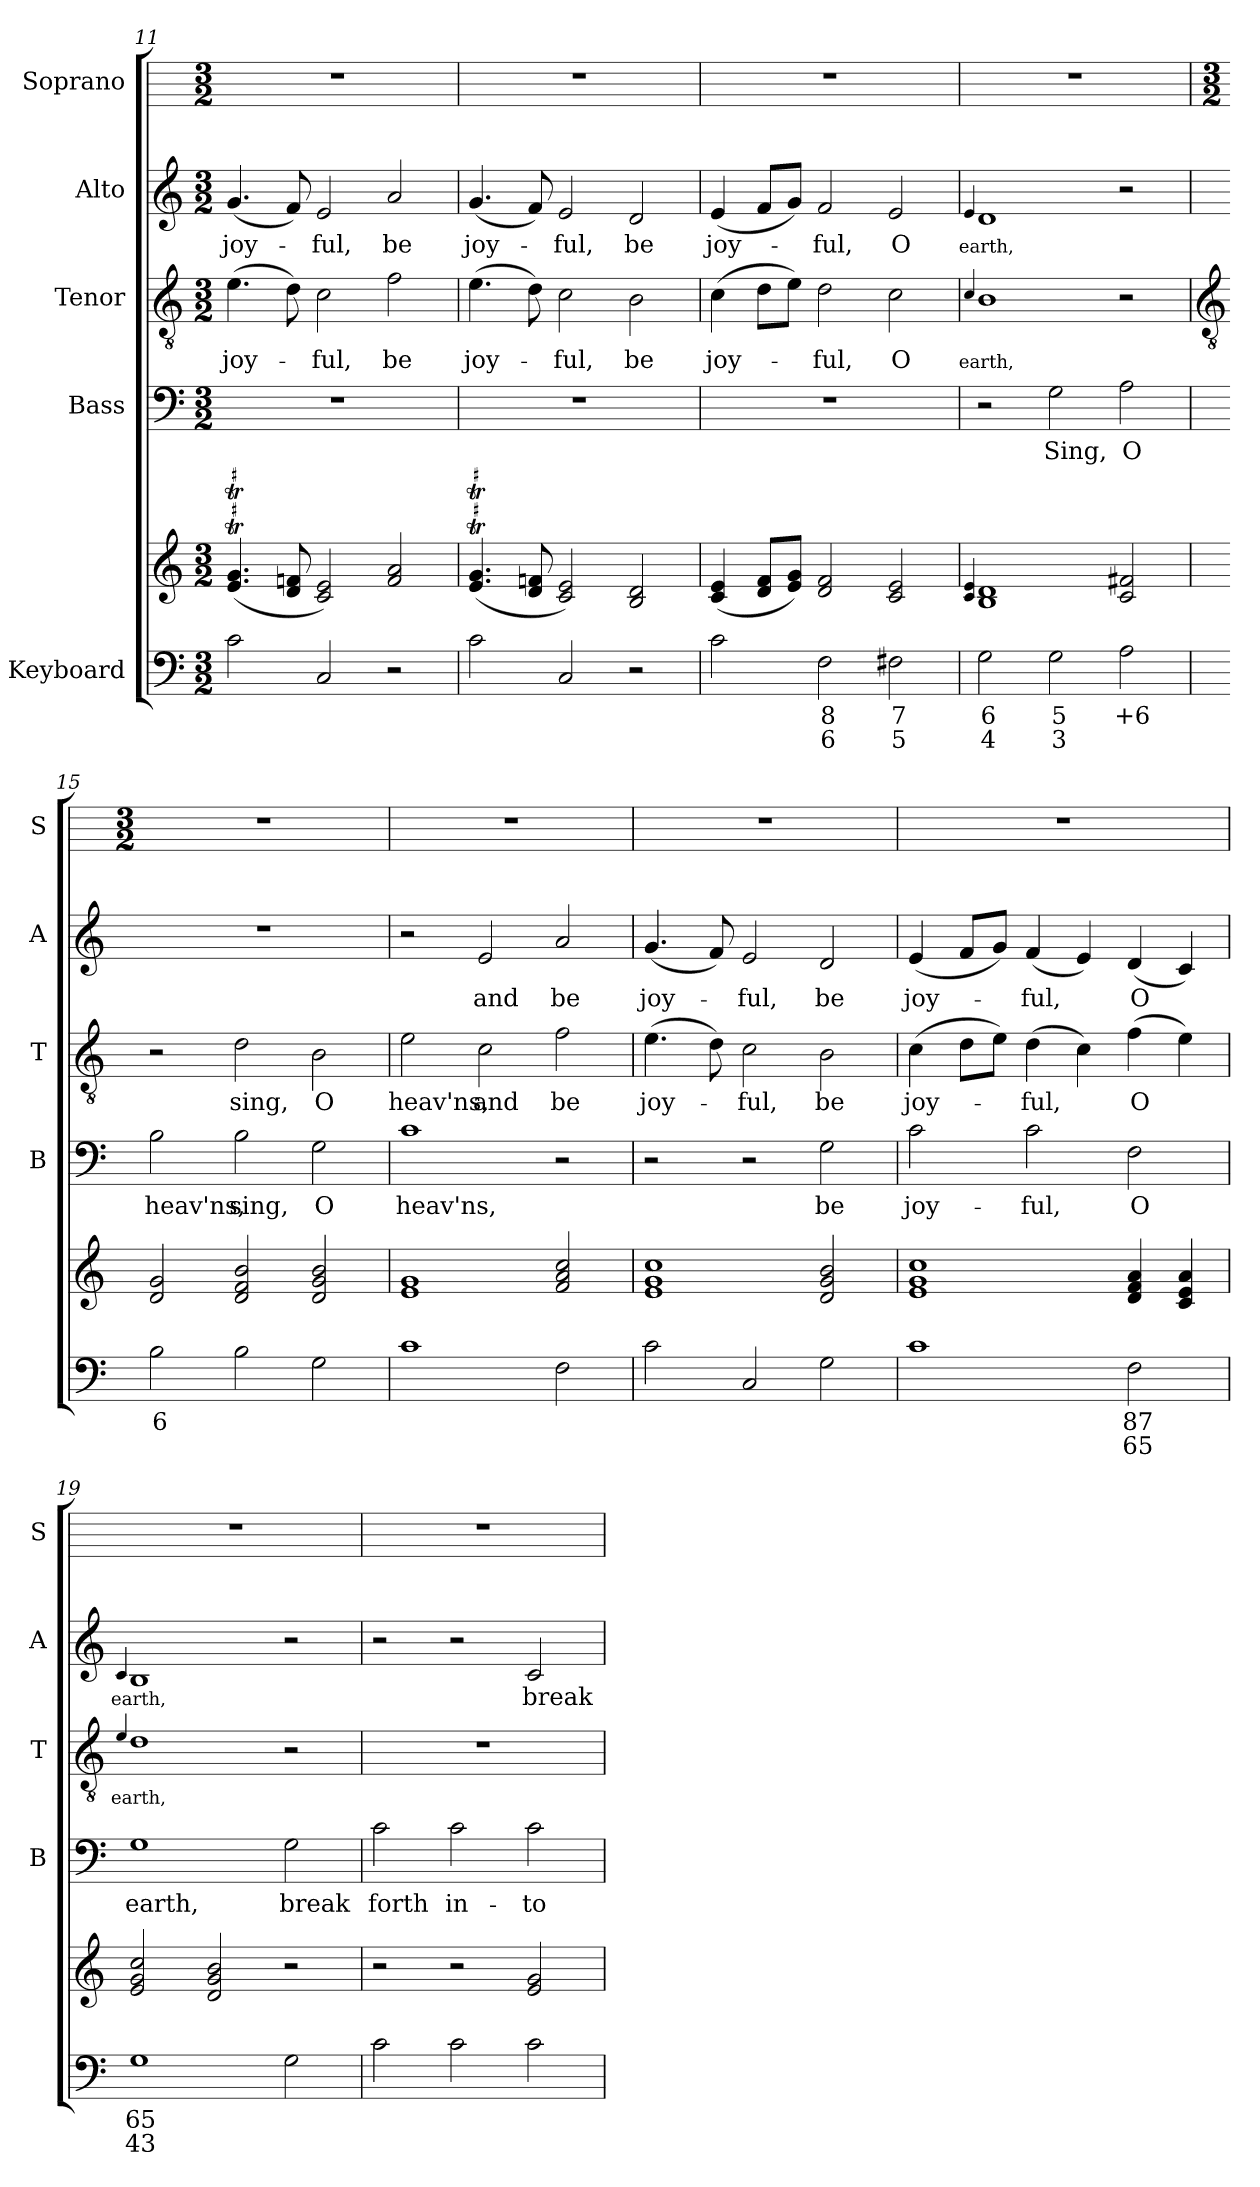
**kern	**text	**text	**kern	**kern	**text	**kern	**text	**kern	**text	**kern
*part5	*part5	*part5	*part5	*part4	*part4	*part3	*part3	*part2	*part2	*part1
*staff6	*staff6	*staff6	*staff5	*staff4	*staff4	*staff3	*staff3	*staff2	*staff2	*staff1
*I"Keyboard	*	*	*	*I"Bass	*	*I"Tenor	*	*I"Alto	*	*I"Soprano
*	*	*	*	*I'B	*	*I'T	*	*I'A	*	*I'S
*clefF4	*	*	*clefG2	*clefF4	*	*clefGv2	*	*clefG2	*	*
*k[]	*	*	*k[]	*k[]	*	*k[]	*	*k[]	*	*
*C:	*	*	*C:	*C:	*	*C:	*	*C:	*	*
*M3/2	*	*	*M3/2	*M3/2	*	*M3/2	*	*M3/2	*	*M3/2
=11	=11	=11	=11	=11	=11	=11	=11	=11	=11	=11
!	!	!	!	!LO:N:vis=1	!	!	!LO:LY:b	!	!LO:LY:b	!
2c	.	.	(<4.eT 4.gT	1.r	.	(>4.e	joy-	(<4.g	joy-	1.r
.	.	.	8d 8f	.	.	8d)	.	8f)	.	.
!	!	!	!	!	!	!	!LO:LY:b	!	!LO:LY:b	!
2C	.	.	2c 2e)	.	.	2c	ful,	2e	ful,	.
!	!	!	!	!	!	!	!LO:LY:b	!	!LO:LY:b	!
2r	.	.	2f 2a	.	.	2f	be	2a	be	.
=12	=12	=12	=12	=12	=12	=12	=12	=12	=12	=12
!	!	!	!	!LO:N:vis=1	!	!	!LO:LY:b	!	!LO:LY:b	!
2c	.	.	(<4.eT 4.gT	1.r	.	(>4.e	joy-	(<4.g	joy-	1.r
.	.	.	8d 8f	.	.	8d)	.	8f)	.	.
!	!	!	!	!	!	!	!LO:LY:b	!	!LO:LY:b	!
2C	.	.	2c 2e)	.	.	2c	ful,	2e	ful,	.
!	!	!	!	!	!	!	!LO:LY:b	!	!LO:LY:b	!
2r	.	.	2B 2d	.	.	2B	be	2d	be	.
=13	=13	=13	=13	=13	=13	=13	=13	=13	=13	=13
!	!	!	!	!LO:N:vis=1	!	!	!LO:LY:b	!	!LO:LY:b	!
2c	.	.	(<4c 4e	1.r	.	(>4c	joy-	(<4e	joy-	1.r
.	.	.	8d 8fL	.	.	8dL	.	8fL	.	.
.	.	.	8e 8gJ)	.	.	8eJ)	.	8gJ)	.	.
!	!LO:LY:b	!LO:LY:b	!	!	!	!	!LO:LY:b	!	!LO:LY:b	!
2F	8	6	2d 2f	.	.	2d	ful,	2f	ful,	.
!	!LO:LY:b	!LO:LY:b	!	!	!	!	!LO:LY:b	!	!LO:LY:b	!
2F#X	7	5	2c 2e	.	.	2c	O	2e	O	.
=14	=14	=14	=14	=14	=14	=14	=14	=14	=14	=14
!	!	!	!	!	!	!	!LO:LY:b	!	!LO:LY:b	!
.	.	.	4qqc/ 4qqe/	.	.	4qqc/	earth,	4qqe/	earth,	.
!	!LO:LY:b	!LO:LY:b	!	!	!	!	!	!	!	!
2G	6	4	1B 1d	2r	.	1B	.	1d	.	1.r
!	!LO:LY:b	!LO:LY:b	!	!	!LO:LY:b	!	!	!	!	!
2G	5	3	.	2G	Sing,	.	.	.	.	.
!	!LO:LY:b	!	!	!	!LO:LY:b	!	!	!	!	!
2A	+6	.	2c 2f#X	2A	O	2r	.	2r	.	.
!!LO:LB:g=z
=15	=15	=15	=15	=15	=15	=15	=15	=15	=15	=15
*	*	*	*	*	*	*clefGv2	*	*	*	*
*	*	*	*	*	*	*	*	*	*	*M3/2
!	!LO:LY:b	!	!	!	!LO:LY:b	!	!	!LO:N:vis=1	!	!
2B	6	.	2d 2g	2B	heav'ns,	2r	.	1.r	.	1.r
!	!	!	!	!	!LO:LY:b	!	!LO:LY:b	!	!	!
2B	.	.	2d 2f 2b	2B	sing,	2d	sing,	.	.	.
!	!	!	!	!	!LO:LY:b	!	!LO:LY:b	!	!	!
2G	.	.	2d 2g 2b	2G	O	2B	O	.	.	.
=16	=16	=16	=16	=16	=16	=16	=16	=16	=16	=16
!	!	!	!	!	!LO:LY:b	!	!LO:LY:b	!	!	!
1c	.	.	1e 1g	1c	heav'ns,	2e	heav'ns,	2r	.	1.r
!	!	!	!	!	!	!	!LO:LY:b	!	!LO:LY:b	!
.	.	.	.	.	.	2c	and	2e	and	.
!	!	!	!	!	!	!	!LO:LY:b	!	!LO:LY:b	!
2F	.	.	2f 2a 2cc	2r	.	2f	be	2a	be	.
=17	=17	=17	=17	=17	=17	=17	=17	=17	=17	=17
!	!	!	!	!	!	!	!LO:LY:b	!	!LO:LY:b	!
2c	.	.	1e 1g 1cc	2r	.	(>4.e	joy-	(<4.g	joy-	1.r
.	.	.	.	.	.	8d)	.	8f)	.	.
!	!	!	!	!	!	!	!LO:LY:b	!	!LO:LY:b	!
2C	.	.	.	2r	.	2c	ful,	2e	ful,	.
!	!	!	!	!	!LO:LY:b	!	!LO:LY:b	!	!LO:LY:b	!
2G	.	.	2d 2g 2b	2G	be	2B	be	2d	be	.
=18	=18	=18	=18	=18	=18	=18	=18	=18	=18	=18
!	!	!	!	!	!LO:LY:b	!	!LO:LY:b	!	!LO:LY:b	!
1c	.	.	1e 1g 1cc	2c	joy-	(>4c	joy-	(<4e	joy-	1.r
.	.	.	.	.	.	8dL	.	8fL	.	.
.	.	.	.	.	.	8eJ)	.	8gJ)	.	.
!	!	!	!	!	!LO:LY:b	!	!LO:LY:b	!	!LO:LY:b	!
.	.	.	.	2c	-ful,	(>4d	ful,	(<4f	ful,	.
.	.	.	.	.	.	4c)	.	4e)	.	.
!	!LO:LY:b	!LO:LY:b	!	!	!LO:LY:b	!	!LO:LY:b	!	!LO:LY:b	!
2F	87	65	4d 4f 4a	2F	O	(>4f	O	(<4d	O	.
.	.	.	4c 4e 4a	.	.	4e)	.	4c/)	.	.
=19	=19	=19	=19	=19	=19	=19	=19	=19	=19	=19
!	!	!	!	!	!	!	!LO:LY:b	!	!LO:LY:b	!
.	.	.	.	.	.	4qqe/	earth,	4qqc/	earth,	.
!	!LO:LY:b	!LO:LY:b	!	!	!LO:LY:b	!	!	!	!	!
1G	65	43	2e 2g 2cc	1G	earth,	1d	.	1B	.	1.r
.	.	.	2d 2g 2b	.	.	.	.	.	.	.
!	!	!	!	!	!LO:LY:b	!	!	!	!	!
2G	.	.	2r	2G	break	2r	.	2r	.	.
=20	=20	=20	=20	=20	=20	=20	=20	=20	=20	=20
!	!	!	!	!	!LO:LY:b	!LO:N:vis=1	!	!	!	!
2c	.	.	2r	2c	forth	1.r	.	2r	.	1.r
!	!	!	!	!	!LO:LY:b	!	!	!	!	!
2c	.	.	2r	2c	in-	.	.	2r	.	.
!	!	!	!	!	!LO:LY:b	!	!	!	!LO:LY:b	!
2c	.	.	2e 2g	2c	-to	.	.	2c	break	.
=	=	=	=	=	=	=	=	=	=	=
*-	*-	*-	*-	*-	*-	*-	*-	*-	*-	*-
